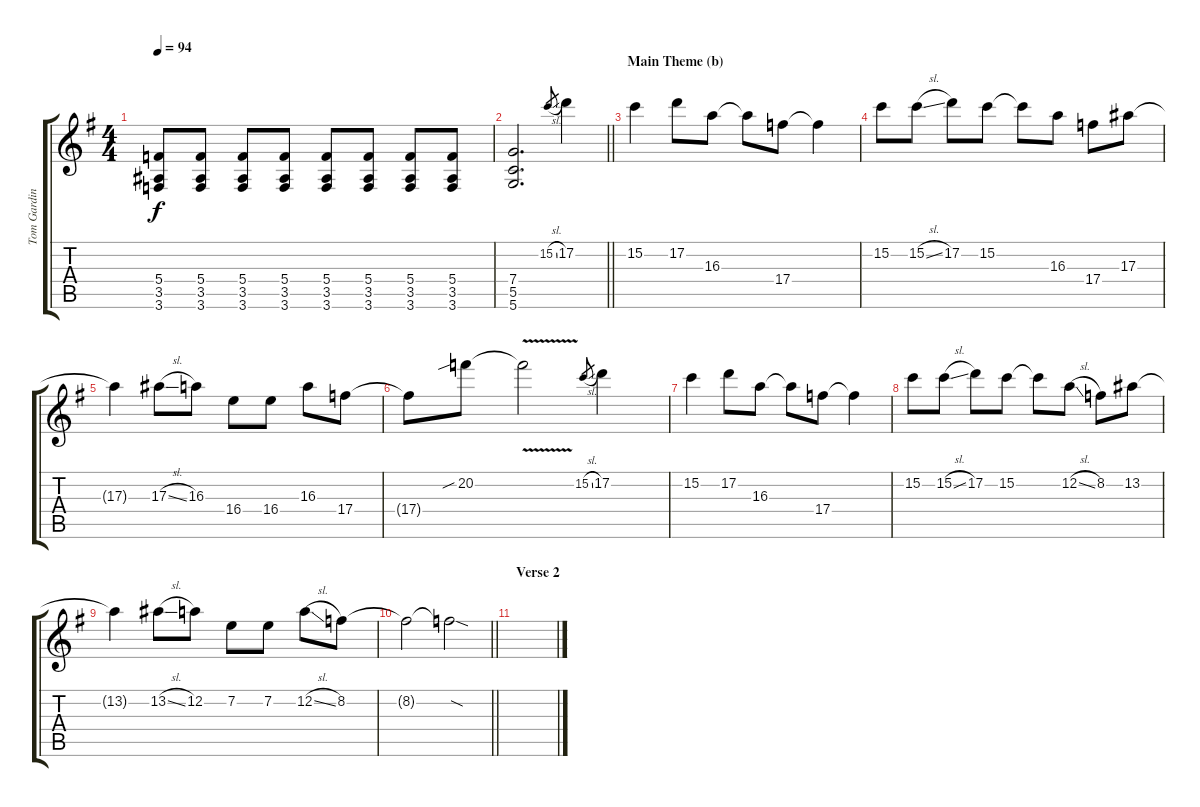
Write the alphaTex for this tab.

\track ("Tom Gardiner - lead/rhythm guitar" "Tom Gardin") {instrument distortionguitar}
\staff {score tabs}
\tuning (D4 A3 F3 C3 G2 D2) {hide}
\ts (4 4)
\tempo 94
\clef g2
\ks eminor
(5.4 3.5 3.6).8{dy f} (5.4 3.5 3.6).8 (5.4 3.5 3.6).8 (5.4 3.5 3.6).8 (5.4 3.5 3.6).8 (5.4 3.5 3.6).8 (5.4 3.5 3.6).8 (5.4 3.5 3.6).8 |
\barLineRight lightlight
(7.4 5.5 5.6).2{d} 15.2{sl}.8{gr} 17.2.4 |
\section ("" "Main Theme (b)")
15.2.4 17.2.8 16.3.8 16.3{t}.8 17.4.8 17.4{t}.4 |
15.2.8 15.2{sl}.8 17.2.8 15.2.8 15.2{t}.8 16.3.8 17.4.8 17.3.8 |
17.3{t}.4 17.3{sl}.8 16.3.8 16.4.8 16.4.8 16.3.8 17.4.8 |
17.4{t}.8 20.2{sib}.8 20.2{v t}.2 15.2{sl}.8{gr} 17.2.4 |
15.2.4 17.2.8 16.3.8 16.3{t}.8 17.4.8 17.4{t}.4 |
15.2.8 15.2{sl}.8 17.2.8 15.2.8 15.2{t}.8 12.2{sl}.8 8.2.8 13.2.8 |
13.2{t}.4 13.2{sl}.8 12.2.8 7.2.8 7.2.8 12.2{sl}.8 8.2.8 |
\barLineRight lightlight
8.2{t}.2 8.2{sod t}.2 |
\section ("" "Verse 2")
